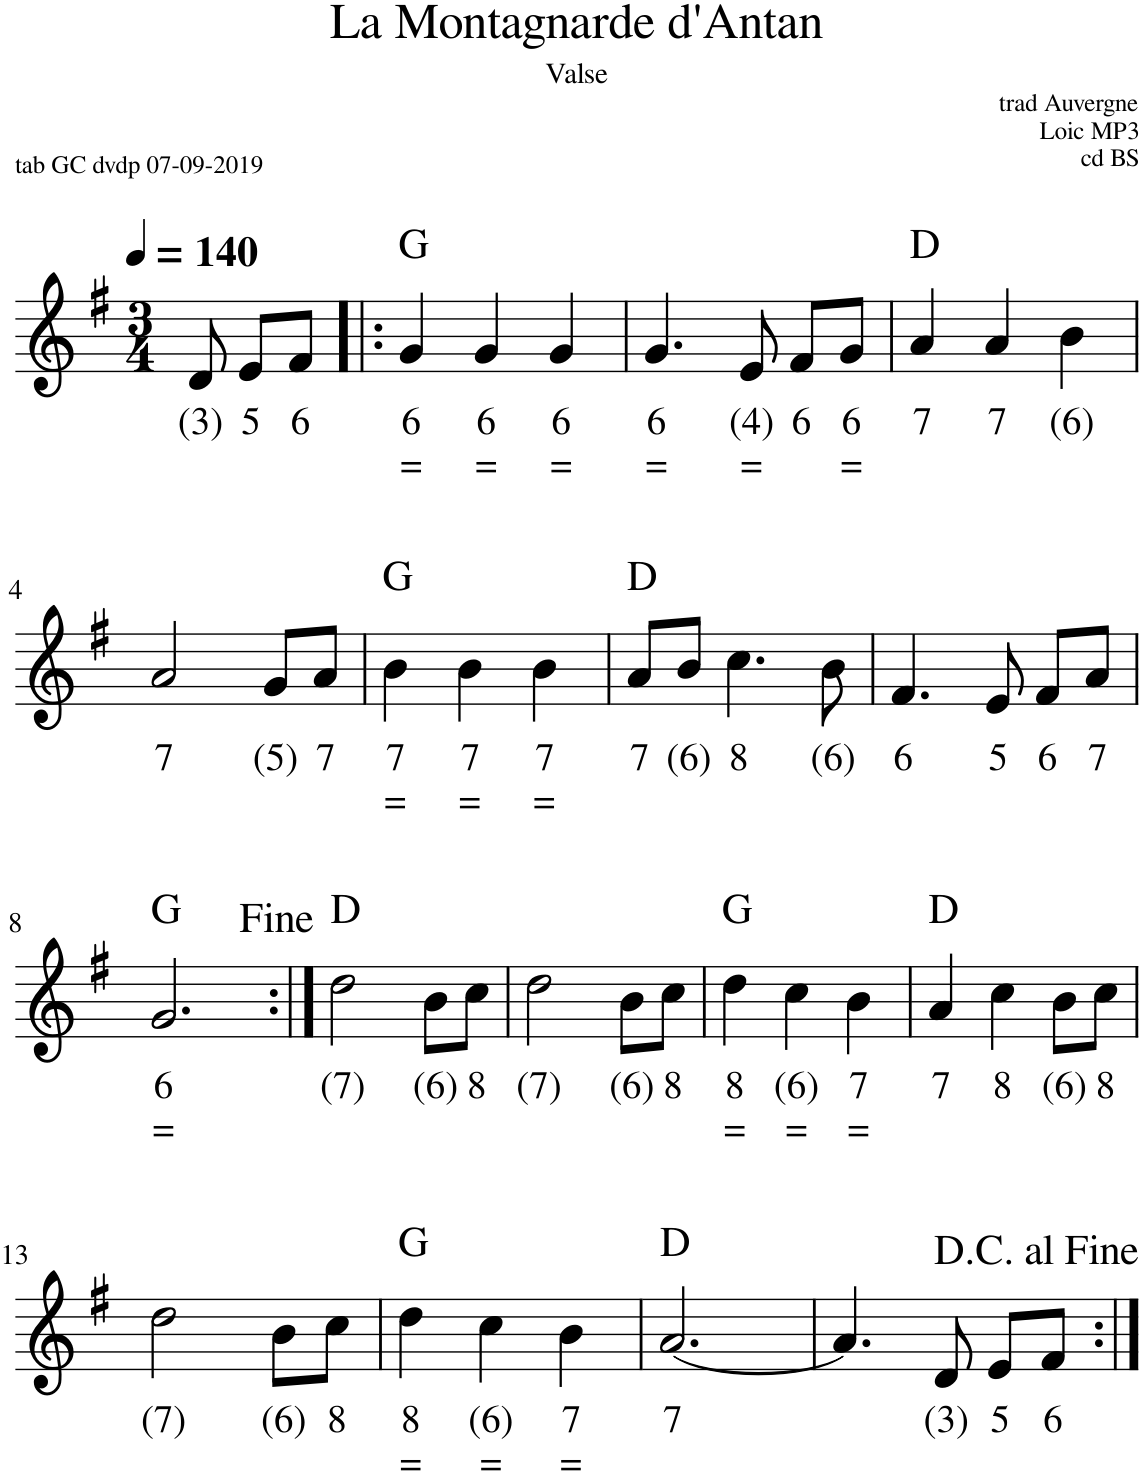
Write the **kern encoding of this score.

**kern	**text	**text	**harte
*part1	*part1	*part1	*part1
*staff1	*staff1	*staff1	*
*I"Piano	*	*	*
*I'Pno.	*	*	*
*clefG2	*	*	*
*k[f#]	*	*	*
*M3/4	*	*	*
*MM140	*	*	*
=	=	=	=
!	!LO:LY:b	!	!
8d/	(3)	.	.
!	!LO:LY:b	!	!
8e/L	5	.	.
!	!LO:LY:b	!	!
8f#/J	6	.	.
=1!|:	=1!|:	=1!|:	=1!|:
!	!LO:LY:b	!LO:LY:b	!
4g/	6	=	G:maj
!	!LO:LY:b	!LO:LY:b	!
4g/	6	=	.
!	!LO:LY:b	!LO:LY:b	!
4g/	6	=	.
=2	=2	=2	=2
!	!LO:LY:b	!LO:LY:b	!
4.g/	6	=	.
!	!LO:LY:b	!LO:LY:b	!
8e/	(4)	=	.
!	!LO:LY:b	!	!
8f#/L	6	.	.
!	!LO:LY:b	!LO:LY:b	!
8g/J	6	=	.
=3	=3	=3	=3
!	!LO:LY:b	!	!
4a/	7	.	D:maj
!	!LO:LY:b	!	!
4a/	7	.	.
!	!LO:LY:b	!	!
4b\	(6)	.	.
!!LO:LB:g=z
=4	=4	=4	=4
!	!LO:LY:b	!	!
2a/	7	.	.
!	!LO:LY:b	!	!
8g/L	(5)	.	.
!	!LO:LY:b	!	!
8a/J	7	.	.
=5	=5	=5	=5
!	!LO:LY:b	!LO:LY:b	!
4b\	7	=	G:maj
!	!LO:LY:b	!LO:LY:b	!
4b\	7	=	.
!	!LO:LY:b	!LO:LY:b	!
4b\	7	=	.
=6	=6	=6	=6
!	!LO:LY:b	!	!
8a/L	7	.	D:maj
!	!LO:LY:b	!	!
8b/J	(6)	.	.
!	!LO:LY:b	!	!
4.cc\	8	.	.
!	!LO:LY:b	!	!
8b\	(6)	.	.
=7	=7	=7	=7
!	!LO:LY:b	!	!
4.f#/	6	.	.
!	!LO:LY:b	!	!
8e/	5	.	.
!	!LO:LY:b	!	!
8f#/L	6	.	.
!	!LO:LY:b	!	!
8a/J	7	.	.
!!LO:LB:g=z
=8	=8	=8	=8
!	!LO:LY:b	!LO:LY:b	!
2.g/	6	=	G:maj
=9:|!	=9:|!	=9:|!	=9:|!
!	!LO:LY:b	!	!
2dd\	(7)	.	D:maj
!	!LO:LY:b	!	!
8b\L	(6)	.	.
!	!LO:LY:b	!	!
8cc\J	8	.	.
=10	=10	=10	=10
!	!LO:LY:b	!	!
2dd\	(7)	.	.
!	!LO:LY:b	!	!
8b\L	(6)	.	.
!	!LO:LY:b	!	!
8cc\J	8	.	.
=11	=11	=11	=11
!	!LO:LY:b	!LO:LY:b	!
4dd\	8	=	G:maj
!	!LO:LY:b	!LO:LY:b	!
4cc\	(6)	=	.
!	!LO:LY:b	!LO:LY:b	!
4b\	7	=	.
=12	=12	=12	=12
!	!LO:LY:b	!	!
4a/	7	.	D:maj
!	!LO:LY:b	!	!
4cc\	8	.	.
!	!LO:LY:b	!	!
8b\L	(6)	.	.
!	!LO:LY:b	!	!
8cc\J	8	.	.
!!LO:LB:g=z
=13	=13	=13	=13
!	!LO:LY:b	!	!
2dd\	(7)	.	.
!	!LO:LY:b	!	!
8b\L	(6)	.	.
!	!LO:LY:b	!	!
8cc\J	8	.	.
=14	=14	=14	=14
!	!LO:LY:b	!LO:LY:b	!
4dd\	8	=	G:maj
!	!LO:LY:b	!LO:LY:b	!
4cc\	(6)	=	.
!	!LO:LY:b	!LO:LY:b	!
4b\	7	=	.
=15	=15	=15	=15
!	!LO:LY:b	!	!
[2.a/	7	.	D:maj
=16	=16	=16	=16
4.a/]	.	.	.
!	!LO:LY:b	!	!
8d/	(3)	.	.
!	!LO:LY:b	!	!
8e/L	5	.	.
!	!LO:LY:b	!	!
8f#/J	6	.	.
=:|!	=:|!	=:|!	=:|!
*-	*-	*-	*-
